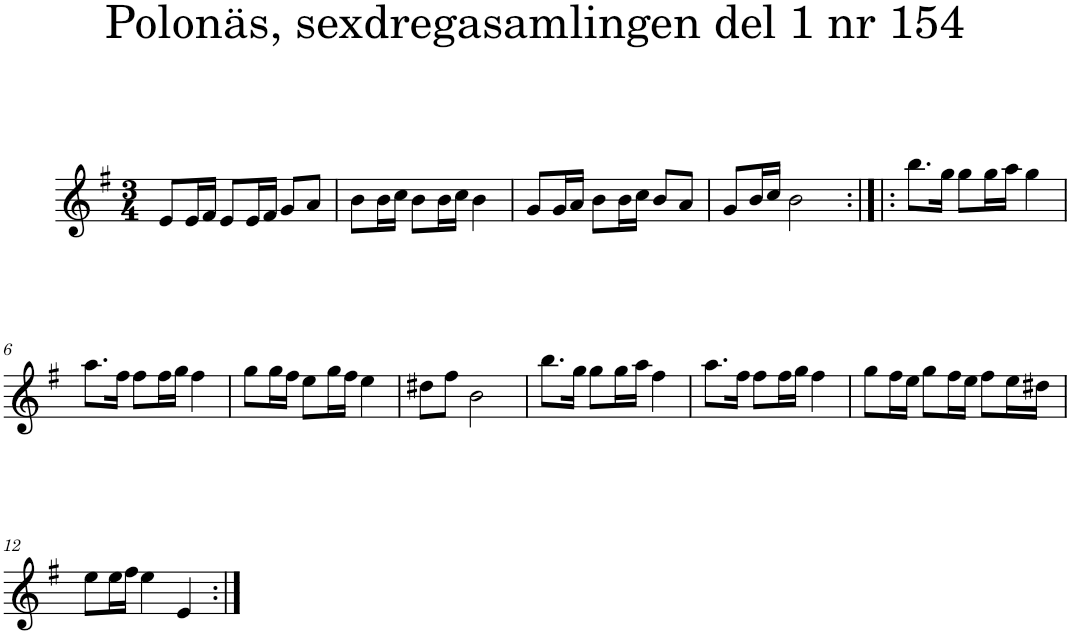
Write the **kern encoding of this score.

**kern
*part1
*staff1
*I"Piano
*I'Pno
*clefG2
*k[f#]
*e:
*M3/4
=1
8e/L
16e/L
16f#/JJ
8e/L
16e/L
16f#/JJ
8g/L
8a/J
=2
8b\L
16b\L
16cc\JJ
8b\L
16b\L
16cc\JJ
4b\
=3
8g/L
16g/L
16a/JJ
8b\L
16b\L
16cc\JJ
8b/L
8a/J
=4
8g/L
16b/L
16cc/JJ
2b\
=5:|!|:
8.bb\L
16gg\Jk
8gg\L
16gg\L
16aa\JJ
4gg\
!!LO:LB:g=z
=6
8.aa\L
16ff#\Jk
8ff#\L
16ff#\L
16gg\JJ
4ff#\
=7
8gg\L
16gg\L
16ff#\JJ
8ee\L
16gg\L
16ff#\JJ
4ee\
=8
8dd#X\L
8ff#\J
2b\
=9
8.bb\L
16gg\Jk
8gg\L
16gg\L
16aa\JJ
4ff#\
=10
8.aa\L
16ff#\Jk
8ff#\L
16ff#\L
16gg\JJ
4ff#\
=11
8gg\L
16ff#\L
16ee\JJ
8gg\L
16ff#\L
16ee\JJ
8ff#\L
16ee\L
16dd#X\JJ
!!LO:LB:g=z
=12
8ee\L
16ee\L
16ff#\JJ
4ee\
4e/
=:|!
*-
